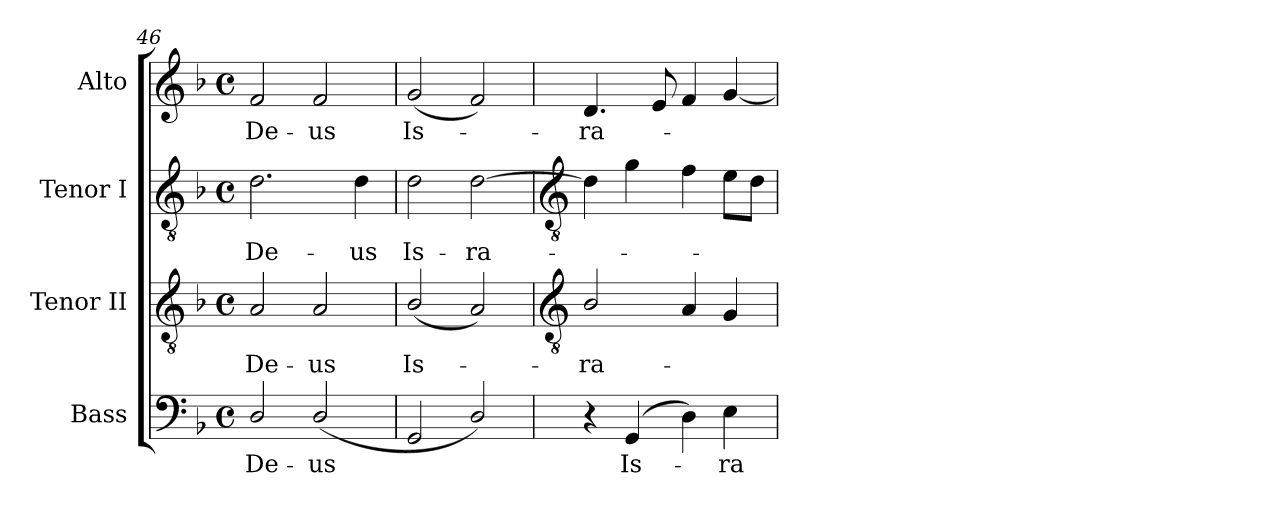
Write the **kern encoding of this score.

**kern	**text	**kern	**text	**kern	**text	**kern	**text
*part4	*part4	*part3	*part3	*part2	*part2	*part1	*part1
*staff4	*staff4	*staff3	*staff3	*staff2	*staff2	*staff1	*staff1
*I"Bass	*	*I"Tenor II	*	*I"Tenor I	*	*I"Alto	*
*I'B	*	*I'T II	*	*I'T I	*	*I'A	*
*clefF4	*	*clefGv2	*	*clefGv2	*	*clefG2	*
*k[b-]	*	*k[b-]	*	*k[b-]	*	*k[b-]	*
*F:	*	*F:	*	*F:	*	*F:	*
*M4/4	*	*M4/4	*	*M4/4	*	*M4/4	*
*met(c)	*	*met(c)	*	*met(c)	*	*met(c)	*
=46	=46	=46	=46	=46	=46	=46	=46
!	!LO:LY:b	!	!LO:LY:b	!	!LO:LY:b	!	!LO:LY:b
2D/	De-	2A	De-	2.d	De-	2f	De-
!	!LO:LY:b	!	!LO:LY:b	!	!	!	!LO:LY:b
(<2D/	-us	2A	-us	.	.	2f	-us
!	!	!	!	!	!LO:LY:b	!	!
.	.	.	.	4d	-us	.	.
=47	=47	=47	=47	=47	=47	=47	=47
!	!	!	!LO:LY:b	!	!LO:LY:b	!	!LO:LY:b
2GG	.	(<2B-/	Is-	2d	Is-	(<2g	Is-
!	!	!	!	!	!LO:LY:b	!	!
2D/)	.	2A)	.	[2d	-ra-	2f)	.
!!LO:LB:g=z
=48	=48	=48	=48	=48	=48	=48	=48
*	*	*clefGv2	*	*clefGv2	*	*	*
!	!	!	!LO:LY:b	!	!	!	!LO:LY:b
4r	.	2B-/	ra-	4d]	.	4.d	ra-
!	!LO:LY:b	!	!	!	!	!	!
(<4GG	Is-	.	.	4g	.	.	.
.	.	.	.	.	.	8e	.
4D)	.	4A	.	4f	.	4f	.
!	!LO:LY:b	!	!	!	!	!	!
4E	ra-	4G	.	8eL	.	[4g	.
.	.	.	.	8dJ	.	.	.
=	=	=	=	=	=	=	=
*-	*-	*-	*-	*-	*-	*-	*-
